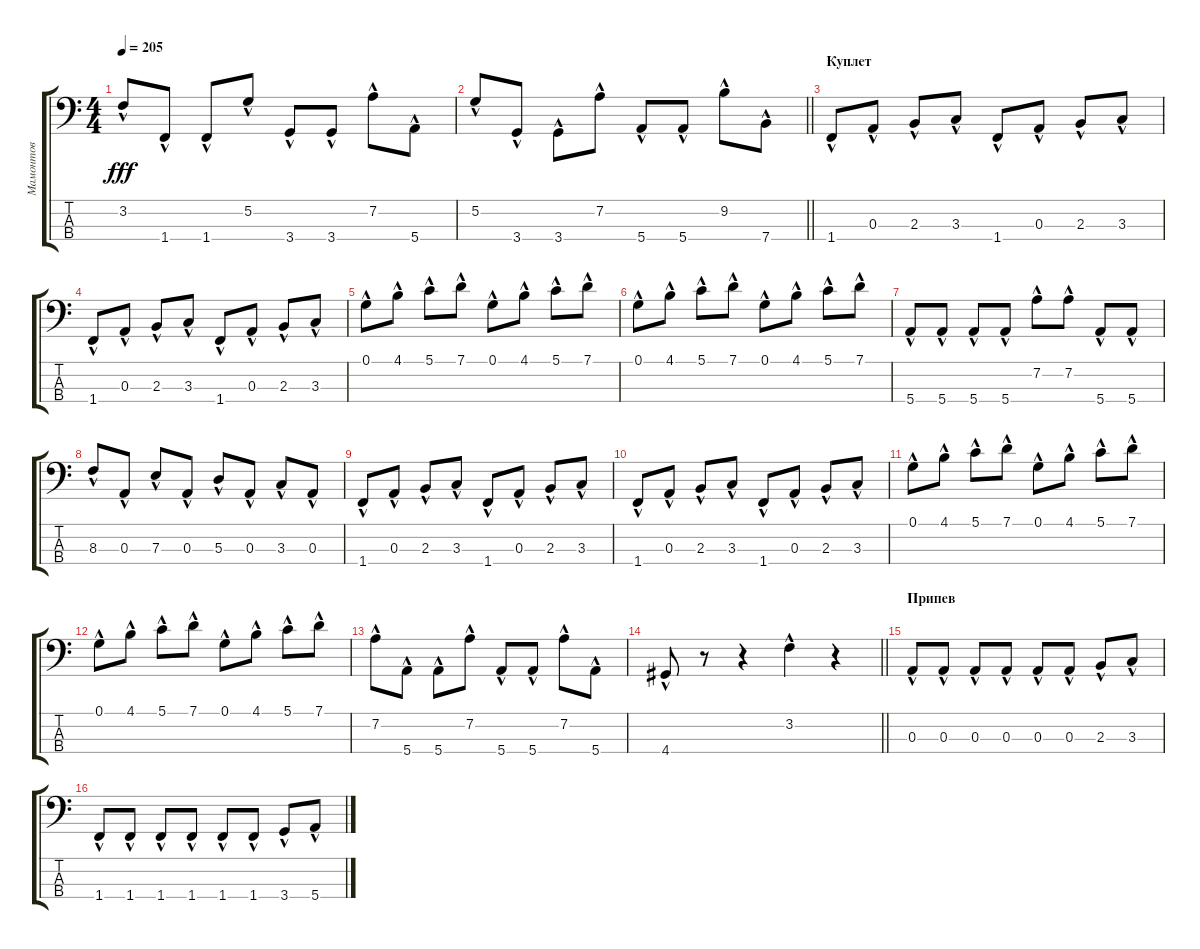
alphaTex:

\track ("Мамонтов" "Мамонтов") {instrument electricbassfinger}
\staff {score tabs}
\tuning (G2 D2 A1 E1) {hide}
\ts (4 4)
\tempo 205
\clef f4
\ks c
3.2{hac}.8{dy fff} 1.4{hac}.8 1.4{hac}.8 5.2{hac}.8 3.4{hac}.8 3.4{hac}.8 7.2{hac}.8 5.4{hac}.8 |
\barLineRight lightlight
5.2{hac}.8 3.4{hac}.8 3.4{hac}.8 7.2{hac}.8 5.4{hac}.8 5.4{hac}.8 9.2{hac}.8 7.4{hac}.8 |
\section ("" "Куплет")
1.4{hac}.8 0.3{hac}.8 2.3{hac}.8 3.3{hac}.8 1.4{hac}.8 0.3{hac}.8 2.3{hac}.8 3.3{hac}.8 |
1.4{hac}.8 0.3{hac}.8 2.3{hac}.8 3.3{hac}.8 1.4{hac}.8 0.3{hac}.8 2.3{hac}.8 3.3{hac}.8 |
0.1{hac}.8 4.1{hac}.8 5.1{hac}.8 7.1{hac}.8 0.1{hac}.8 4.1{hac}.8 5.1{hac}.8 7.1{hac}.8 |
0.1{hac}.8 4.1{hac}.8 5.1{hac}.8 7.1{hac}.8 0.1{hac}.8 4.1{hac}.8 5.1{hac}.8 7.1{hac}.8 |
5.4{hac}.8 5.4{hac}.8 5.4{hac}.8 5.4{hac}.8 7.2{hac}.8 7.2{hac}.8 5.4{hac}.8 5.4{hac}.8 |
8.3{hac}.8 0.3{hac}.8 7.3{hac}.8 0.3{hac}.8 5.3{hac}.8 0.3{hac}.8 3.3{hac}.8 0.3{hac}.8 |
1.4{hac}.8 0.3{hac}.8 2.3{hac}.8 3.3{hac}.8 1.4{hac}.8 0.3{hac}.8 2.3{hac}.8 3.3{hac}.8 |
1.4{hac}.8 0.3{hac}.8 2.3{hac}.8 3.3{hac}.8 1.4{hac}.8 0.3{hac}.8 2.3{hac}.8 3.3{hac}.8 |
0.1{hac}.8 4.1{hac}.8 5.1{hac}.8 7.1{hac}.8 0.1{hac}.8 4.1{hac}.8 5.1{hac}.8 7.1{hac}.8 |
0.1{hac}.8 4.1{hac}.8 5.1{hac}.8 7.1{hac}.8 0.1{hac}.8 4.1{hac}.8 5.1{hac}.8 7.1{hac}.8 |
7.2{hac}.8 5.4{hac}.8 5.4{hac}.8 7.2{hac}.8 5.4{hac}.8 5.4{hac}.8 7.2{hac}.8 5.4{hac}.8 |
\barLineRight lightlight
4.4{hac}.8 r.8 r.4 3.2{hac}.4 r.4 |
\section ("" "Припев")
0.3{hac}.8 0.3{hac}.8 0.3{hac}.8 0.3{hac}.8 0.3{hac}.8 0.3{hac}.8 2.3{hac}.8 3.3{hac}.8 |
1.4{hac}.8 1.4{hac}.8 1.4{hac}.8 1.4{hac}.8 1.4{hac}.8 1.4{hac}.8 3.4{hac}.8 5.4{hac}.8
